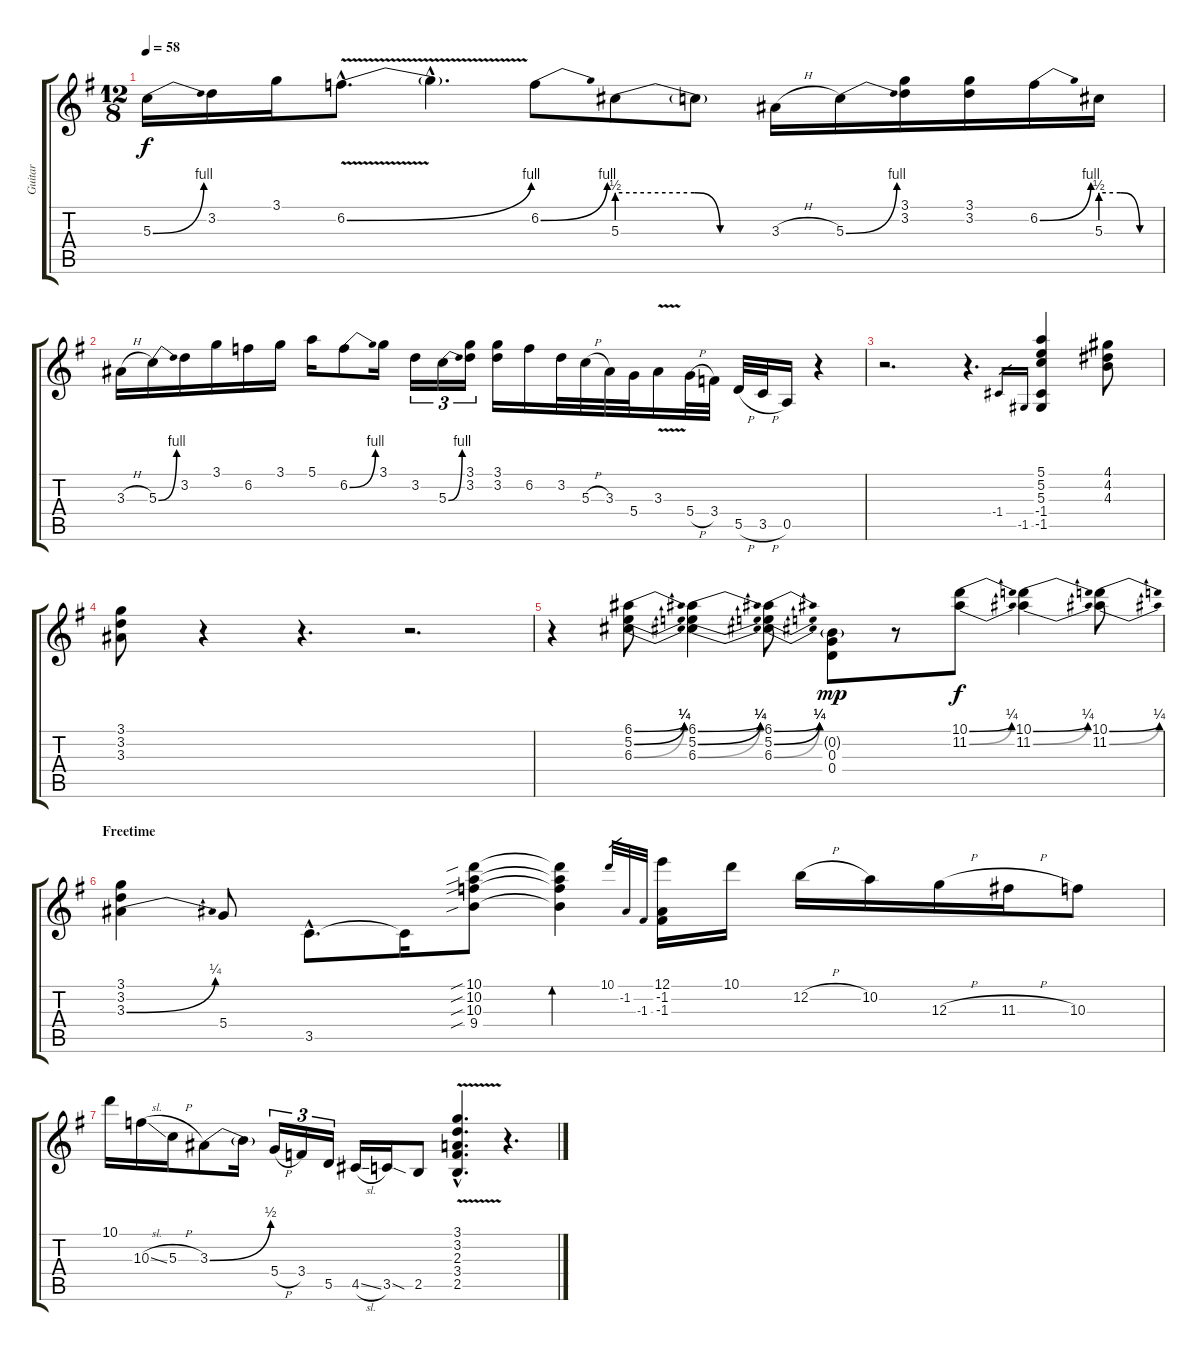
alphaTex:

\track ("Guitar" "Guitar") {instrument distortionguitar}
\staff {score tabs}
\tuning (E4 B3 G3 D3 A2 E2) {hide}
\ts (12 8)
\tempo 58
\clef g2
\ks g
5.3{be (bend 0 0 60 4)}.16{dy f} 3.2.16 3.1.16 6.2{be (bend 0 0 60 4) v hac}.8{d} 6.2{hac t}.4{d} 6.2{be (bend 0 0 60 4)}.8 5.3{be (custom 0 2 30 2 40 0 60 0)}.8 5.3{t}.8 3.3{h}.16 5.3{be (bend 0 0 60 4)}.16 (3.1 3.2).16 (3.1 3.2).16 6.2{be (bend 0 0 60 4)}.16 5.3{be (custom 0 2 20 2 40 0 60 0)}.16 |
3.3{h}.16 5.3{be (bend 0 0 60 4)}.16 3.2.16 3.1.16 6.2.16 3.1.16 5.1.16 6.2{be (bend 0 0 60 4)}.8 3.1.16 3.2.16{tu (3 2)} 5.3{be (bend 0 0 60 4)}.16{tu (3 2)} (3.1 3.2).16{tu (3 2)} (3.1 3.2).16 6.2.16 3.2.32 5.3{h}.32 3.3.32 5.4.32 3.3{v}.16 5.4{h}.32 3.4.32 5.5{h}.32 3.5{h}.32 0.5.16 r.4 |
r.2{d} r.4{d} -1.4.16{gr} -1.5.16{gr} (5.1 5.2 5.3 -1.4 -1.5).4 (4.1 4.2 4.3).8 |
(3.1 3.2 3.3).8 r.4 r.4{d} r.2{d} |
r.4 (6.1{be (bend 0 0 60 1)} 5.2{be (bend 0 0 60 1)} 6.3{be (bend 0 0 60 1)}).8 (6.1{be (bend 0 0 60 1)} 5.2{be (bend 0 0 60 1)} 6.3{be (bend 0 0 60 1)}).4 (6.1{be (bend 0 0 60 1)} 5.2{be (bend 0 0 60 1)} 6.3{be (bend 0 0 60 1)}).8 (0.2{g} 0.3 0.4).8{dy mp} r.8 (10.1{be (bend 0 0 60 1)} 11.2{be (bend 0 0 60 1)}).8{dy f} (10.1{be (bend 0 0 60 1)} 11.2{be (bend 0 0 60 1)}).4 (10.1{be (bend 0 0 60 1)} 11.2{be (bend 0 0 60 1)}).8 |
\section ("" "Freetime")
(3.1 3.2 3.3{be (bend 0 0 60 1)}).4 5.4.8 3.5{hac}.8{d} 3.5{t}.16 (10.1{sib} 10.2{sib} 10.3{sib} 9.4{sib}).8 (10.1{t} 10.2{t} 10.3{t} 9.4{t}).4{bd 60} 10.1.32{gr} -1.2.32{gr} -1.3.32{gr} (12.1 -1.2 -1.3).16 10.1.16 12.2{h}.16 10.2.16 12.3{h}.16 11.3{h}.16 10.3.8 |
10.1.16 10.3{sl}.16 5.3{h}.16 3.3{be (bend 0 0 60 2)}.8 3.3{t}.16 5.4{h}.16{tu (3 2)} 3.4.16{tu (3 2)} 5.5.16{tu (3 2)} 4.5{sl}.16 3.5{sod}.16 2.5.8 (3.1{v hac} 3.2{hac} 2.3{hac} 3.4{hac} 2.5{hac}).4{d} r.4{d}
